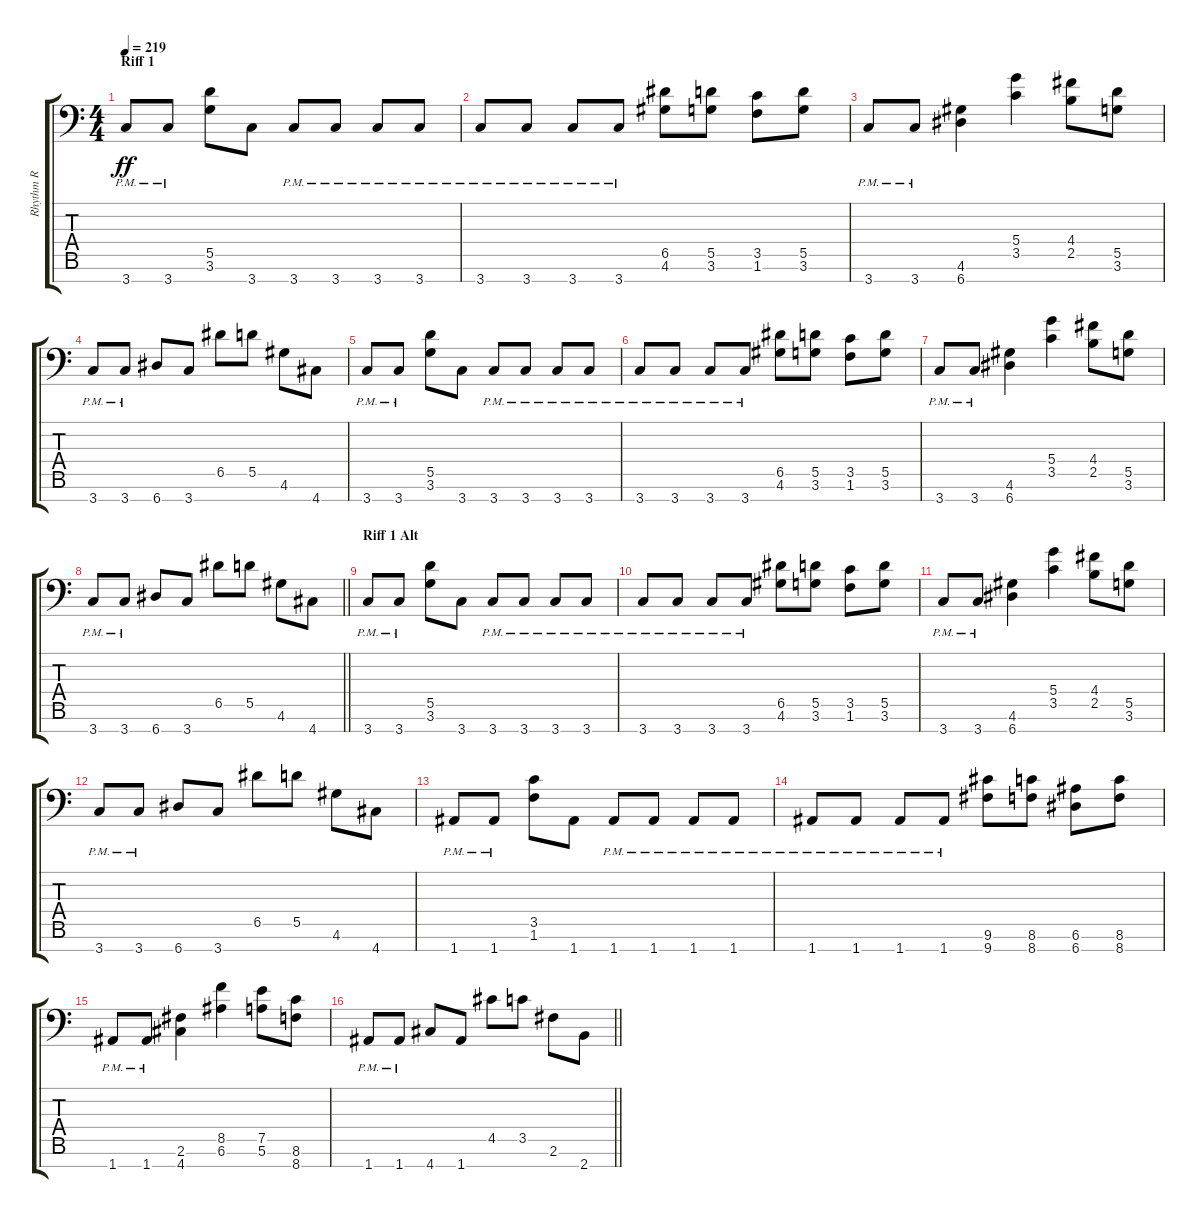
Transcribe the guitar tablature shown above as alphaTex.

\track ("Rhythm R" "Rhythm R") {instrument overdrivenguitar}
\staff {score tabs}
\tuning (E4 B3 G3 D3 A2 E2 A1) {hide}
\ts (4 4)
\section ("" "Riff 1")
\tempo 219
\clef f4
\ks c
3.7{pm}.8{dy ff} 3.7{pm}.8 (5.5 3.6).8 3.7.8 3.7{pm}.8 3.7{pm}.8 3.7{pm}.8 3.7{pm}.8 |
3.7{pm}.8 3.7{pm}.8 3.7{pm}.8 3.7{pm}.8 (6.5 4.6).8 (5.5 3.6).8 (3.5 1.6).8 (5.5 3.6).8 |
3.7{pm}.8 3.7{pm}.8 (4.6 6.7).4 (5.4 3.5).4 (4.4 2.5).8 (5.5 3.6).8 |
3.7{pm}.8 3.7{pm}.8 6.7.8 3.7.8 6.5.8 5.5.8 4.6.8 4.7.8 |
3.7{pm}.8 3.7{pm}.8 (5.5 3.6).8 3.7.8 3.7{pm}.8 3.7{pm}.8 3.7{pm}.8 3.7{pm}.8 |
3.7{pm}.8 3.7{pm}.8 3.7{pm}.8 3.7{pm}.8 (6.5 4.6).8 (5.5 3.6).8 (3.5 1.6).8 (5.5 3.6).8 |
3.7{pm}.8 3.7{pm}.8 (4.6 6.7).4 (5.4 3.5).4 (4.4 2.5).8 (5.5 3.6).8 |
\barLineRight lightlight
3.7{pm}.8 3.7{pm}.8 6.7.8 3.7.8 6.5.8 5.5.8 4.6.8 4.7.8 |
\section ("" "Riff 1 Alt")
3.7{pm}.8 3.7{pm}.8 (5.5 3.6).8 3.7.8 3.7{pm}.8 3.7{pm}.8 3.7{pm}.8 3.7{pm}.8 |
3.7{pm}.8 3.7{pm}.8 3.7{pm}.8 3.7{pm}.8 (6.5 4.6).8 (5.5 3.6).8 (3.5 1.6).8 (5.5 3.6).8 |
3.7{pm}.8 3.7{pm}.8 (4.6 6.7).4 (5.4 3.5).4 (4.4 2.5).8 (5.5 3.6).8 |
3.7{pm}.8 3.7{pm}.8 6.7.8 3.7.8 6.5.8 5.5.8 4.6.8 4.7.8 |
1.7{pm}.8 1.7{pm}.8 (3.5 1.6).8 1.7.8 1.7{pm}.8 1.7{pm}.8 1.7{pm}.8 1.7{pm}.8 |
1.7{pm}.8 1.7{pm}.8 1.7{pm}.8 1.7{pm}.8 (9.6 9.7).8 (8.6 8.7).8 (6.6 6.7).8 (8.6 8.7).8 |
1.7{pm}.8 1.7{pm}.8 (2.6 4.7).4 (8.5 6.6).4 (7.5 5.6).8 (8.6 8.7).8 |
\barLineRight lightlight
1.7{pm}.8 1.7{pm}.8 4.7.8 1.7.8 4.5.8 3.5.8 2.6.8 2.7.8
